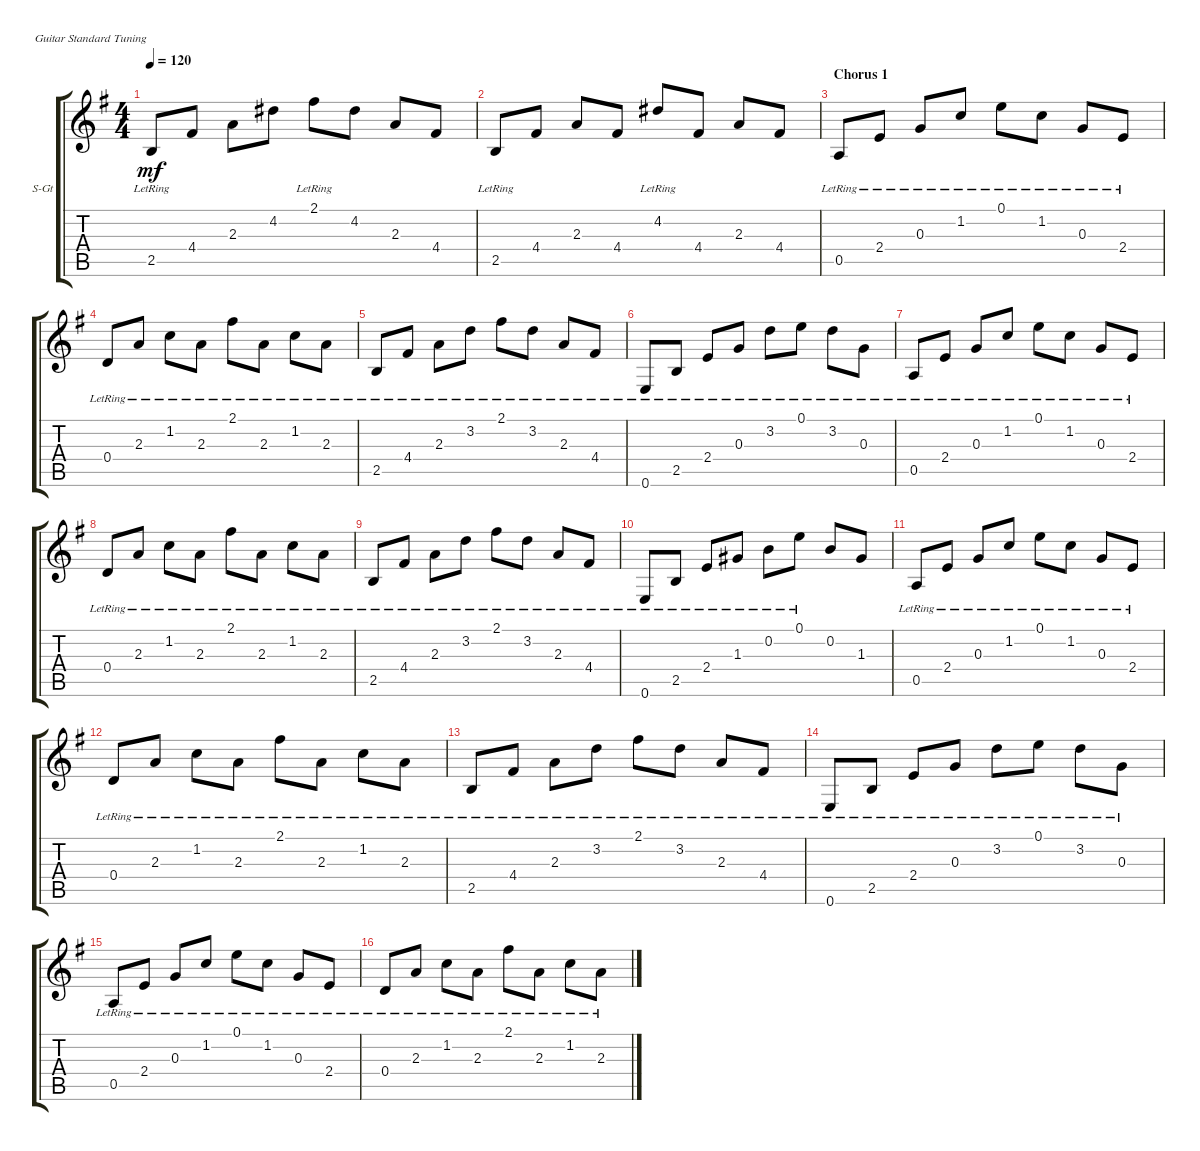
\defaultSystemsLayout 4
\bracketExtendMode groupsimilarinstruments
\firstSystemTrackNameOrientation horizontal
\otherSystemsTrackNameOrientation horizontal
\track ("Steel Guitar" "S-Gt") {instrument acousticguitarsteel}
\staff {score tabs}
\tuning (E4 B3 G3 D3 A2 E2)
\ts (4 4)
\tempo 120
\clef g2
\ks eminor
2.5{lr}.8{dy mf} 4.4.8 2.3.8 4.2.8 2.1{lr}.8 4.2.8 2.3.8 4.4.8 |
2.5{lr}.8 4.4.8 2.3.8 4.4.8 4.2{lr}.8 4.4.8 2.3.8 4.4.8 |
\section ("" "Chorus 1")
0.5{lr}.8 2.4{lr}.8 0.3{lr}.8 1.2{lr}.8 0.1{lr}.8 1.2{lr}.8 0.3{lr}.8 2.4{lr}.8 |
0.4{lr}.8 2.3{lr}.8 1.2{lr}.8 2.3{lr}.8 2.1{lr}.8 2.3{lr}.8 1.2{lr}.8 2.3{lr}.8 |
2.5{lr}.8 4.4{lr}.8 2.3{lr}.8 3.2{lr}.8 2.1{lr}.8 3.2{lr}.8 2.3{lr}.8 4.4{lr}.8 |
0.6{lr}.8 2.5{lr}.8 2.4{lr}.8 0.3{lr}.8 3.2{lr}.8 0.1{lr}.8 3.2{lr}.8 0.3{lr}.8 |
0.5{lr}.8 2.4{lr}.8 0.3{lr}.8 1.2{lr}.8 0.1{lr}.8 1.2{lr}.8 0.3{lr}.8 2.4{lr}.8 |
0.4{lr}.8 2.3{lr}.8 1.2{lr}.8 2.3{lr}.8 2.1{lr}.8 2.3{lr}.8 1.2{lr}.8 2.3{lr}.8 |
2.5{lr}.8 4.4{lr}.8 2.3{lr}.8 3.2{lr}.8 2.1{lr}.8 3.2{lr}.8 2.3{lr}.8 4.4{lr}.8 |
0.6{lr}.8 2.5{lr}.8 2.4{lr}.8 1.3{lr}.8 0.2{lr}.8 0.1{lr}.8 0.2.8 1.3.8 |
0.5{lr}.8 2.4{lr}.8 0.3{lr}.8 1.2{lr}.8 0.1{lr}.8 1.2{lr}.8 0.3{lr}.8 2.4{lr}.8 |
0.4{lr}.8 2.3{lr}.8 1.2{lr}.8 2.3{lr}.8 2.1{lr}.8 2.3{lr}.8 1.2{lr}.8 2.3{lr}.8 |
2.5{lr}.8 4.4{lr}.8 2.3{lr}.8 3.2{lr}.8 2.1{lr}.8 3.2{lr}.8 2.3{lr}.8 4.4{lr}.8 |
0.6{lr}.8 2.5{lr}.8 2.4{lr}.8 0.3{lr}.8 3.2{lr}.8 0.1{lr}.8 3.2{lr}.8 0.3{lr}.8 |
0.5{lr}.8 2.4{lr}.8 0.3{lr}.8 1.2{lr}.8 0.1{lr}.8 1.2{lr}.8 0.3{lr}.8 2.4{lr}.8 |
0.4{lr}.8 2.3{lr}.8 1.2{lr}.8 2.3{lr}.8 2.1{lr}.8 2.3{lr}.8 1.2{lr}.8 2.3{lr}.8
